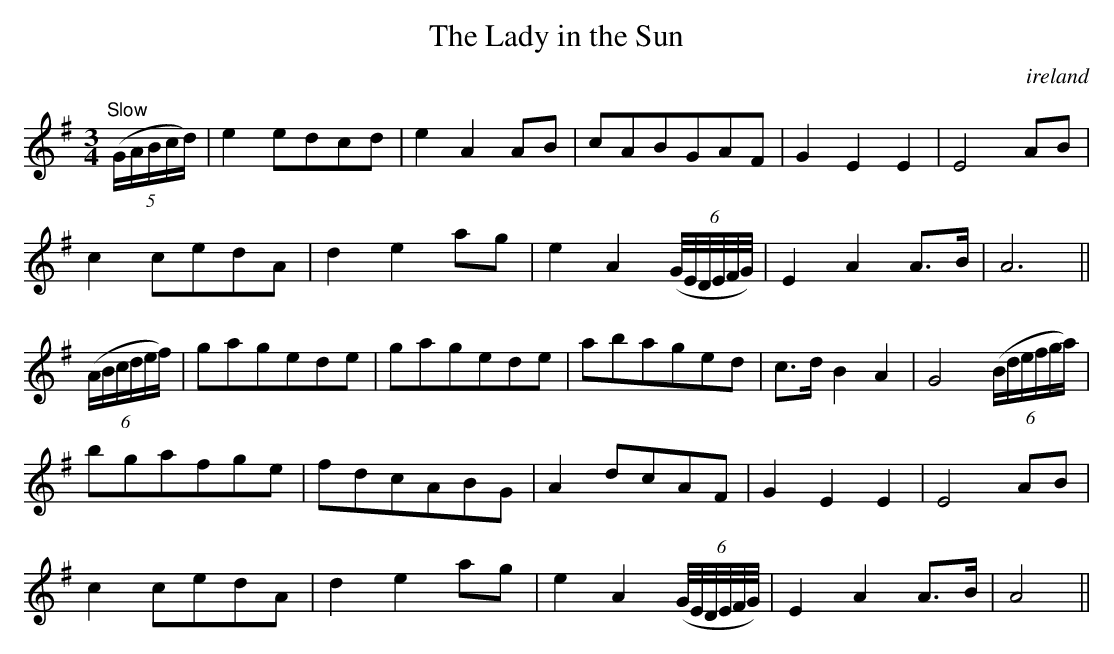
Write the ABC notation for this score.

X:1
T:The Lady in the Sun
O:ireland
L:1/8
M:3/4
K:G
"Slow"\
((5G/A/B/c/d/)|\
e2 edcd|e2 A2 AB|cABGAF|G2 E2 E2|E4 AB|
c2 cedA|d2 e2 ag|e2 A2 ((6G//E//D//E//F//G//)|E2 A2 A>B|A6||
((6A/B/c/d/e/f/)|\
gagede|gagede|abaged|c>d B2 A2| G4 ((6B/d/e/f/g/a/)|
bgafge|fdcABG|A2 dcAF|G2 E2 E2|E4 AB|
c2 cedA|d2 e2 ag|e2 A2 ((6G//E//D//E//F//G//)|E2 A2 A>B|A4||
